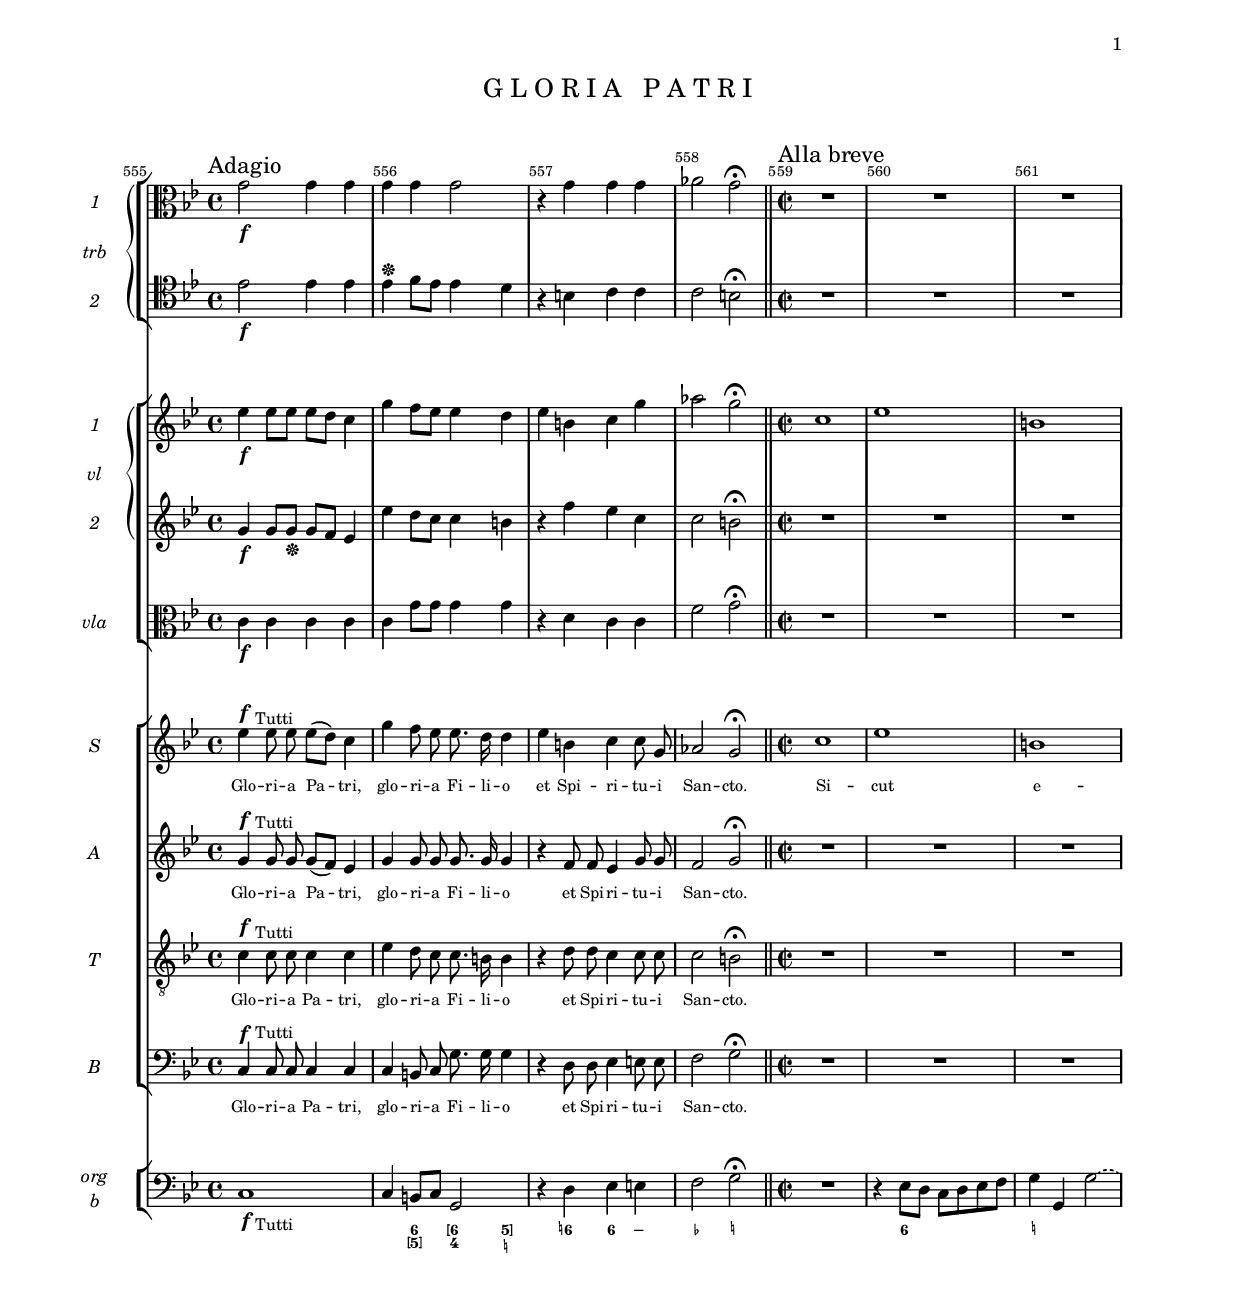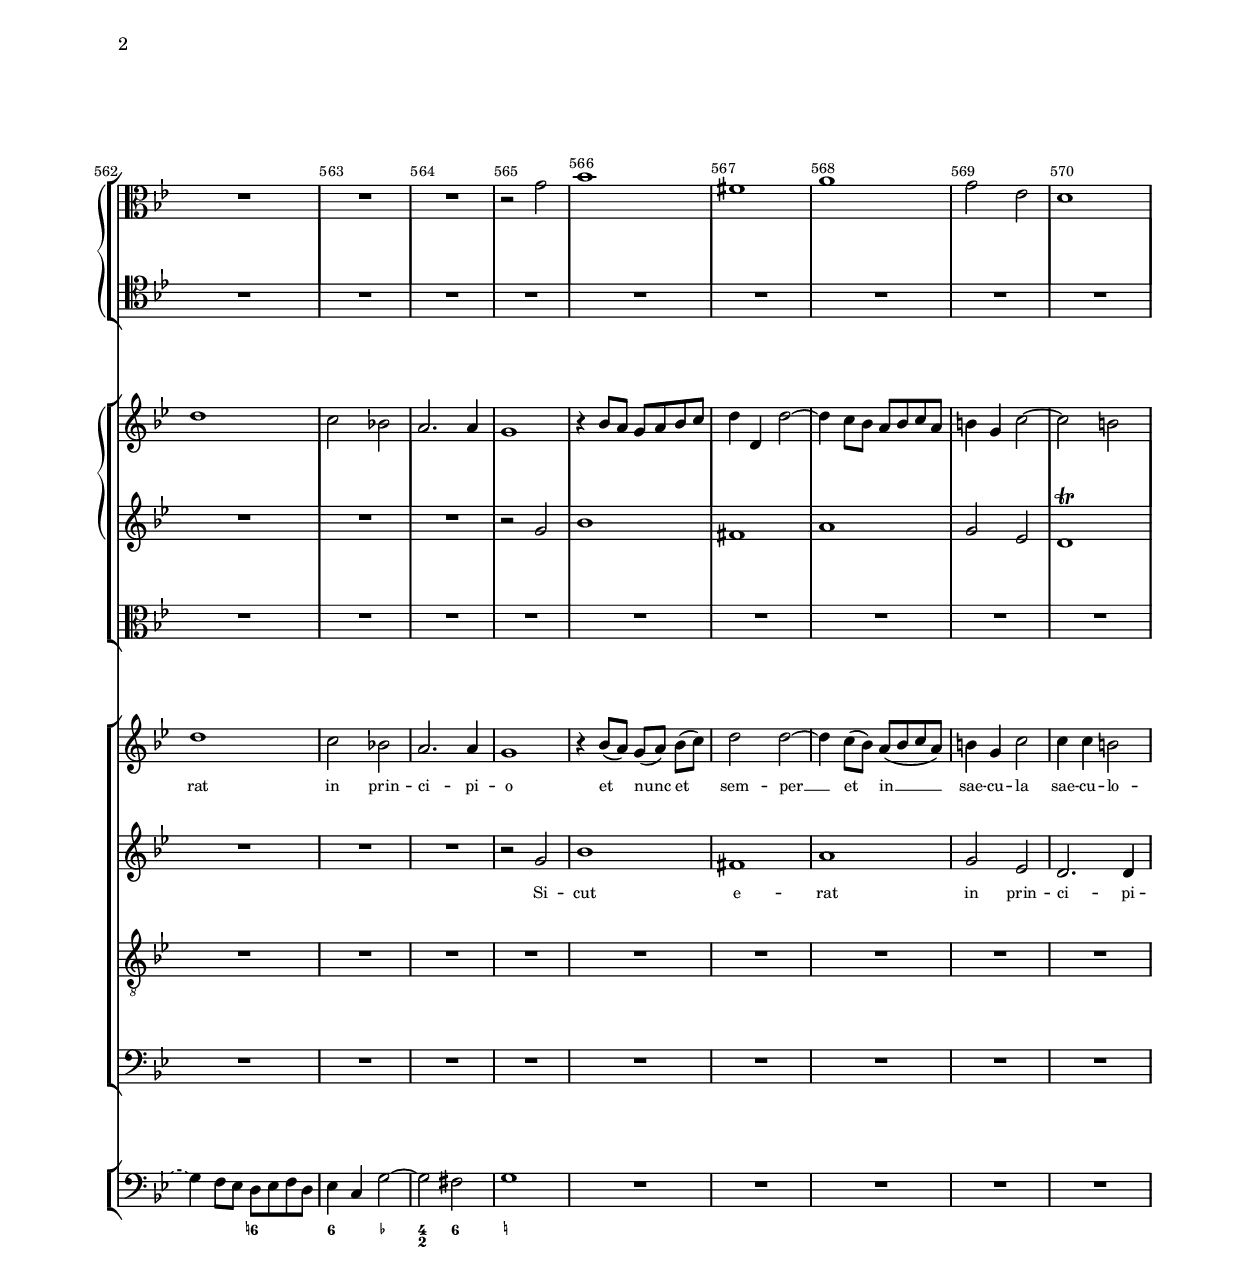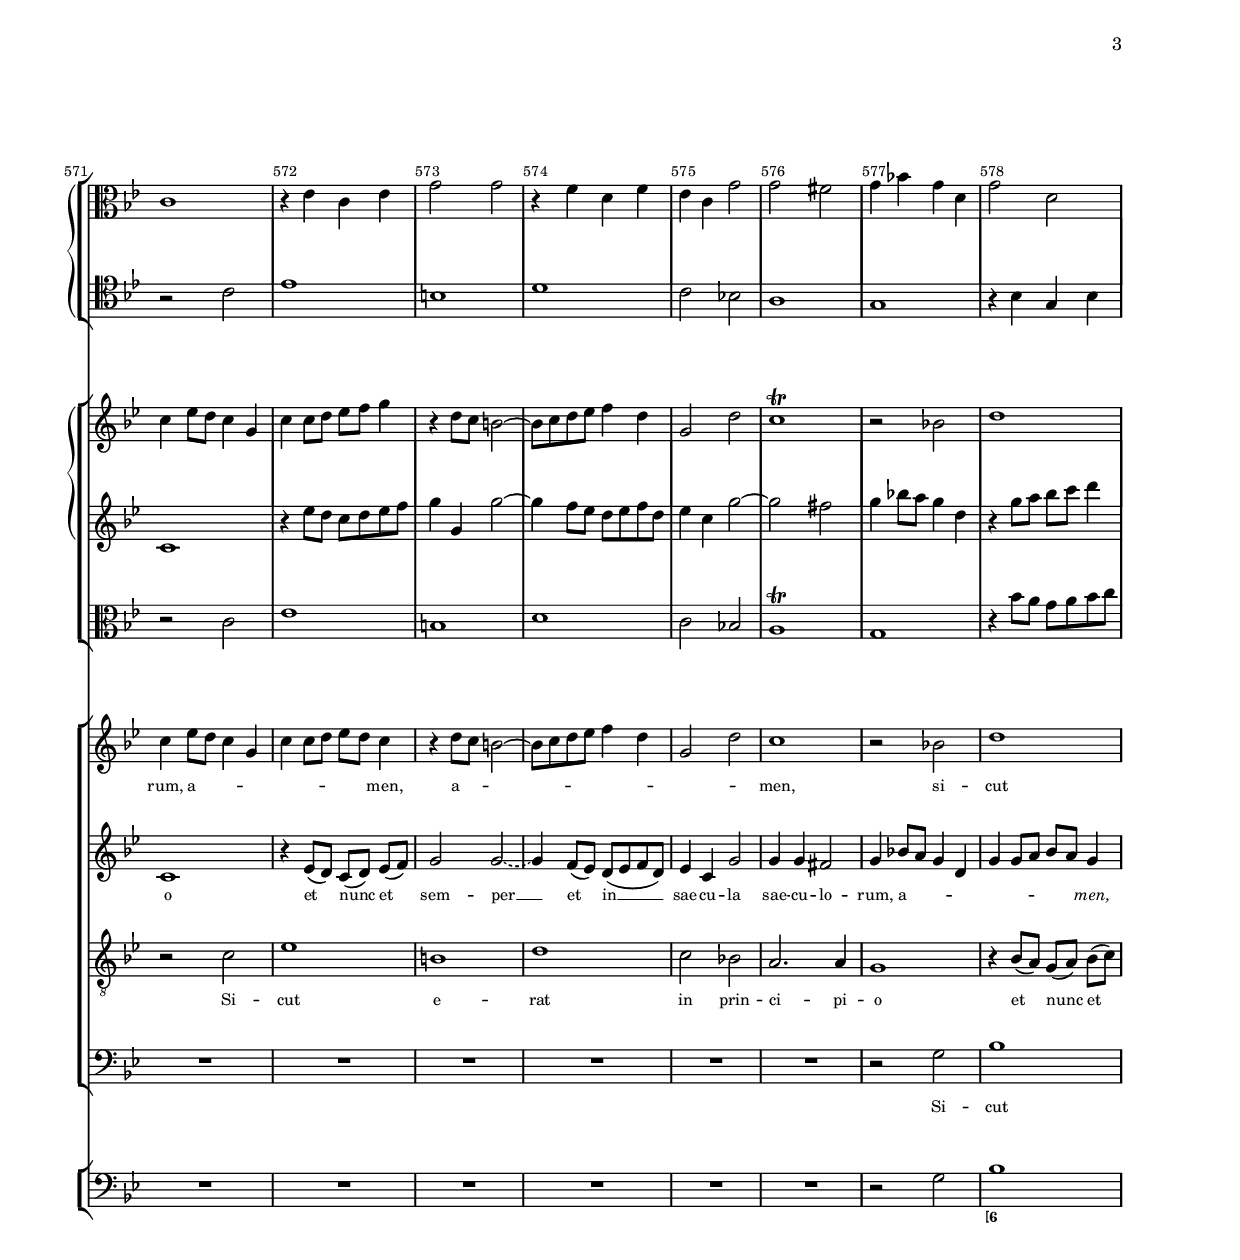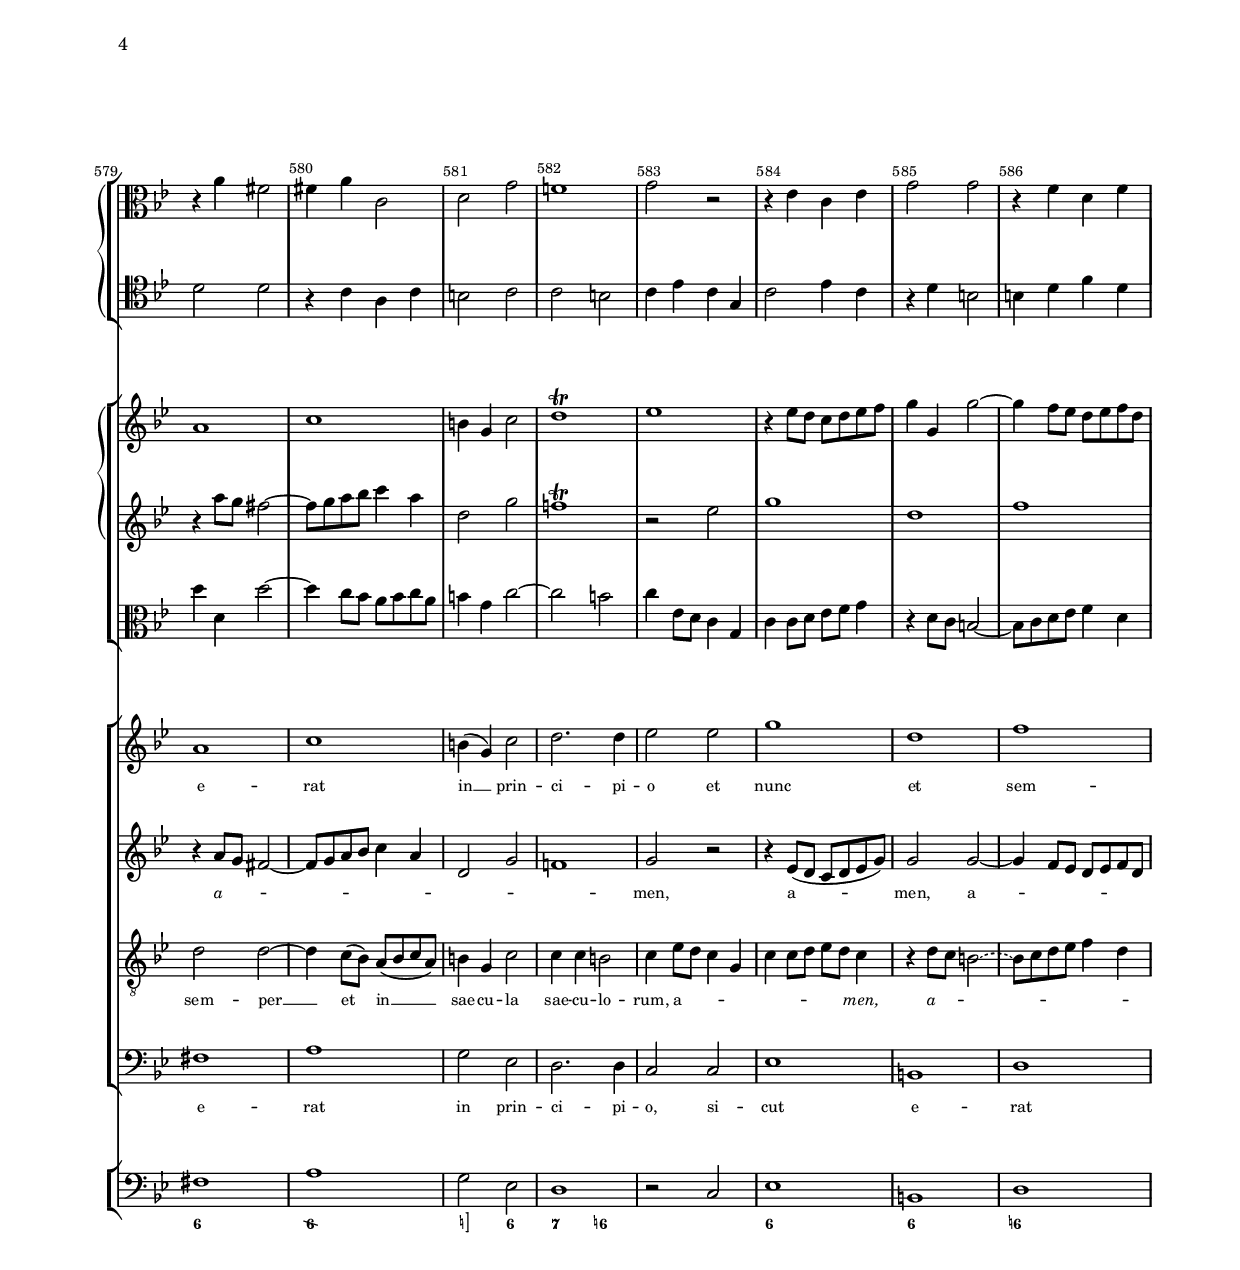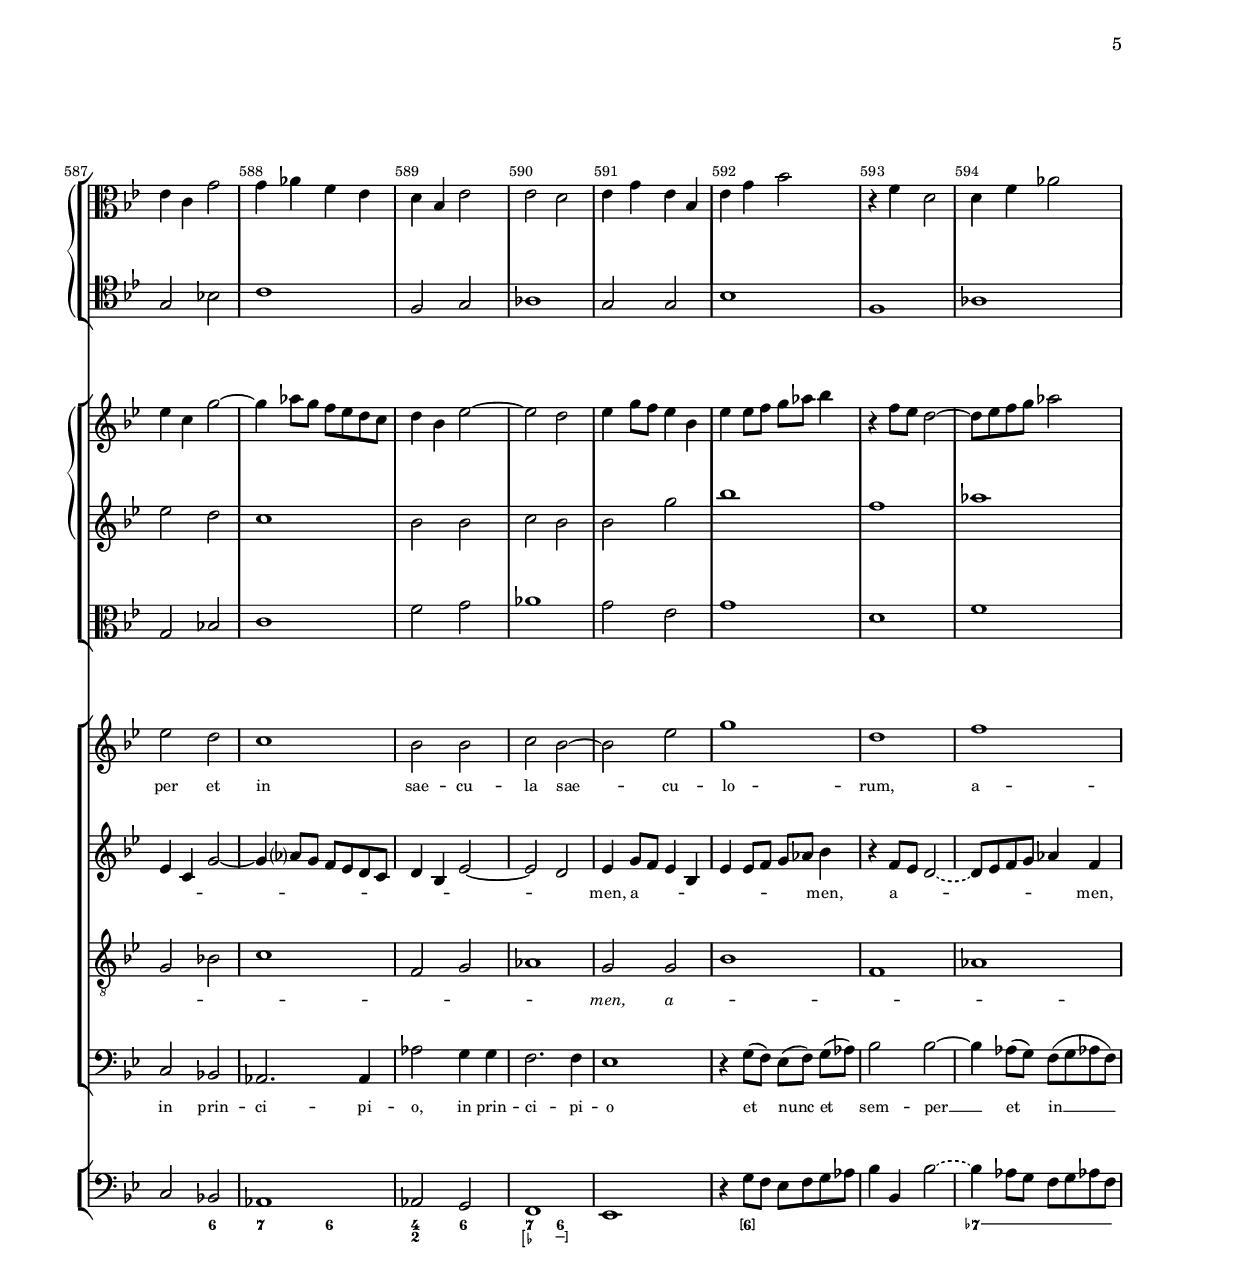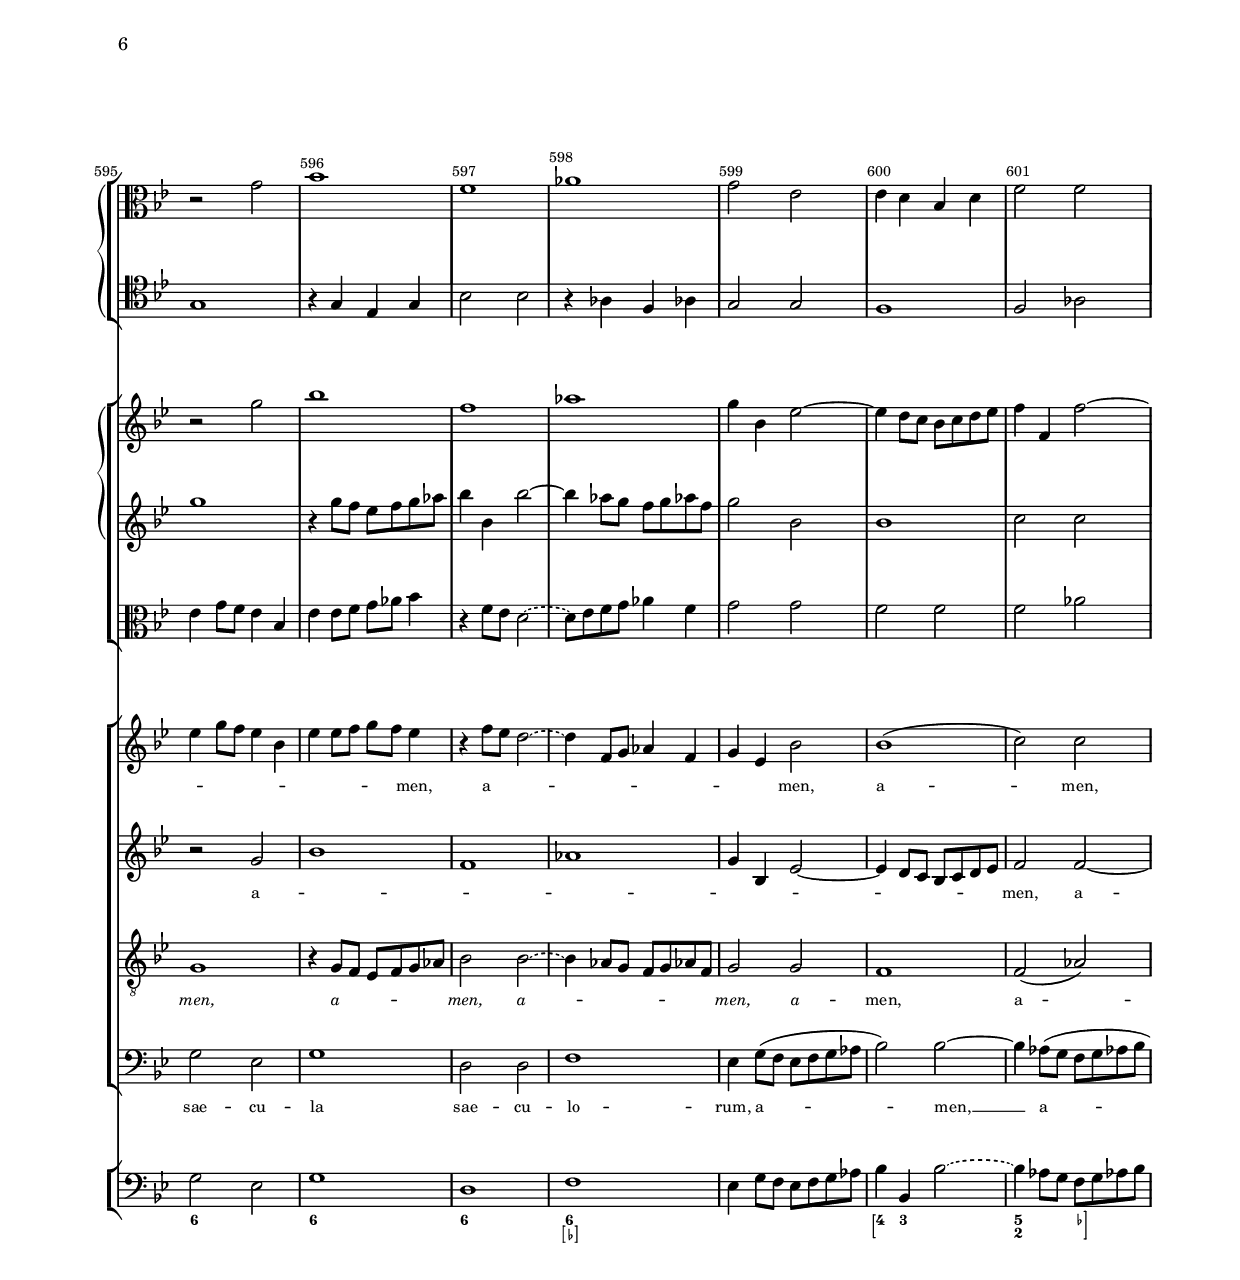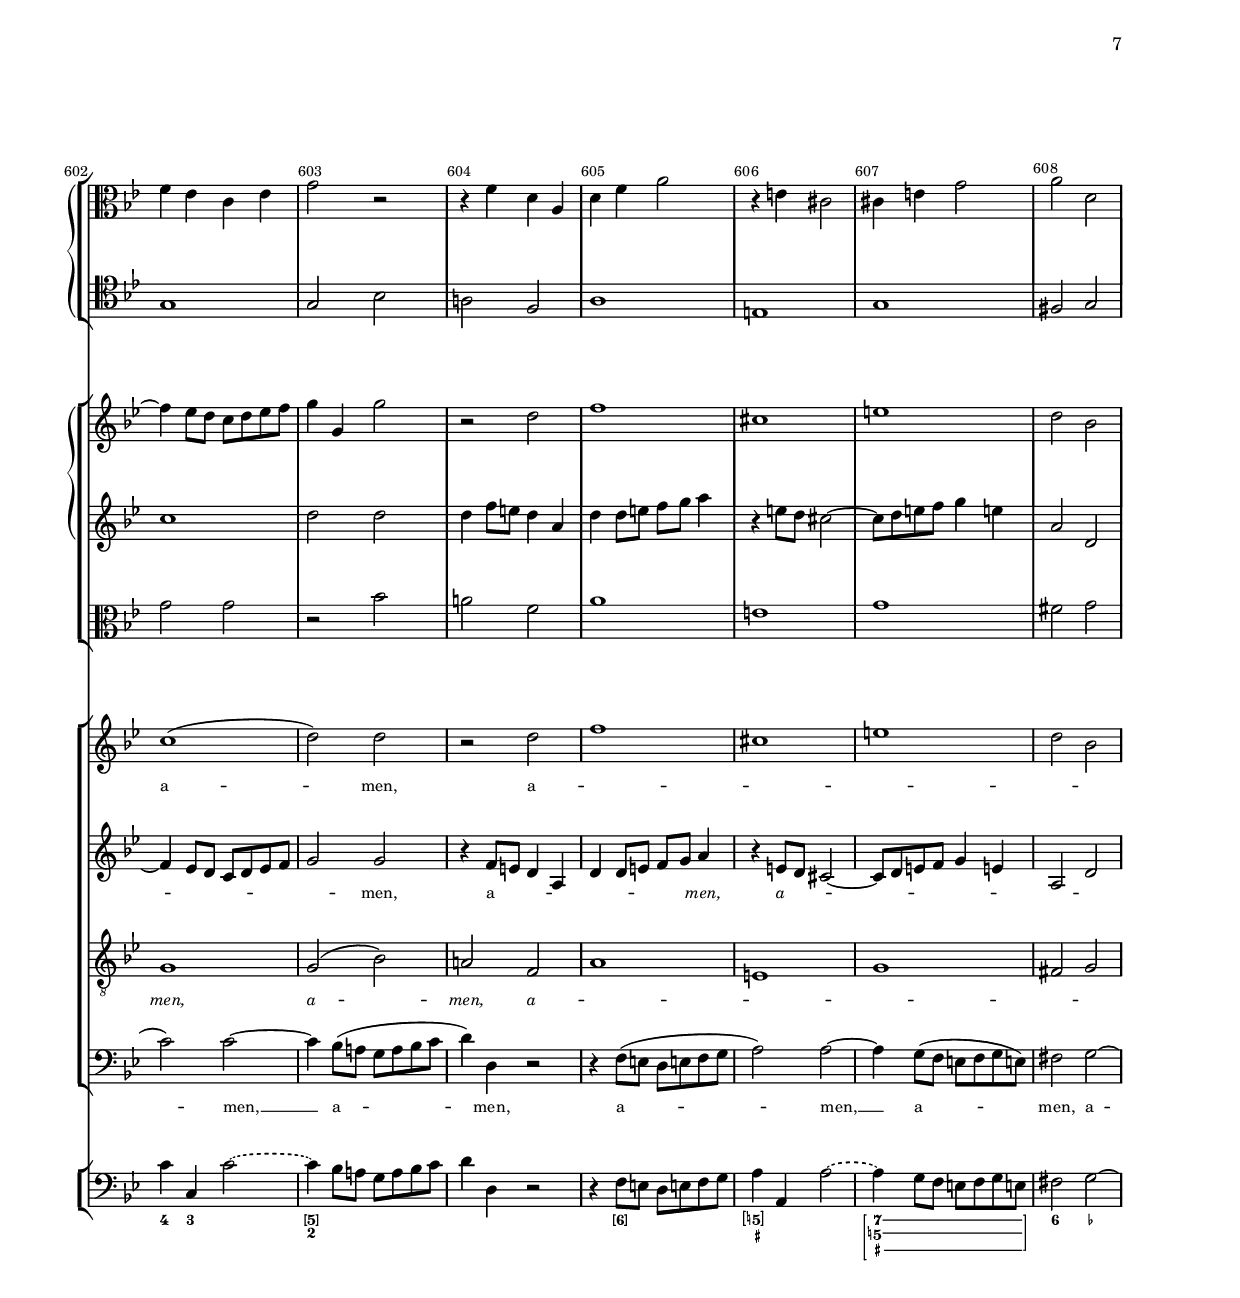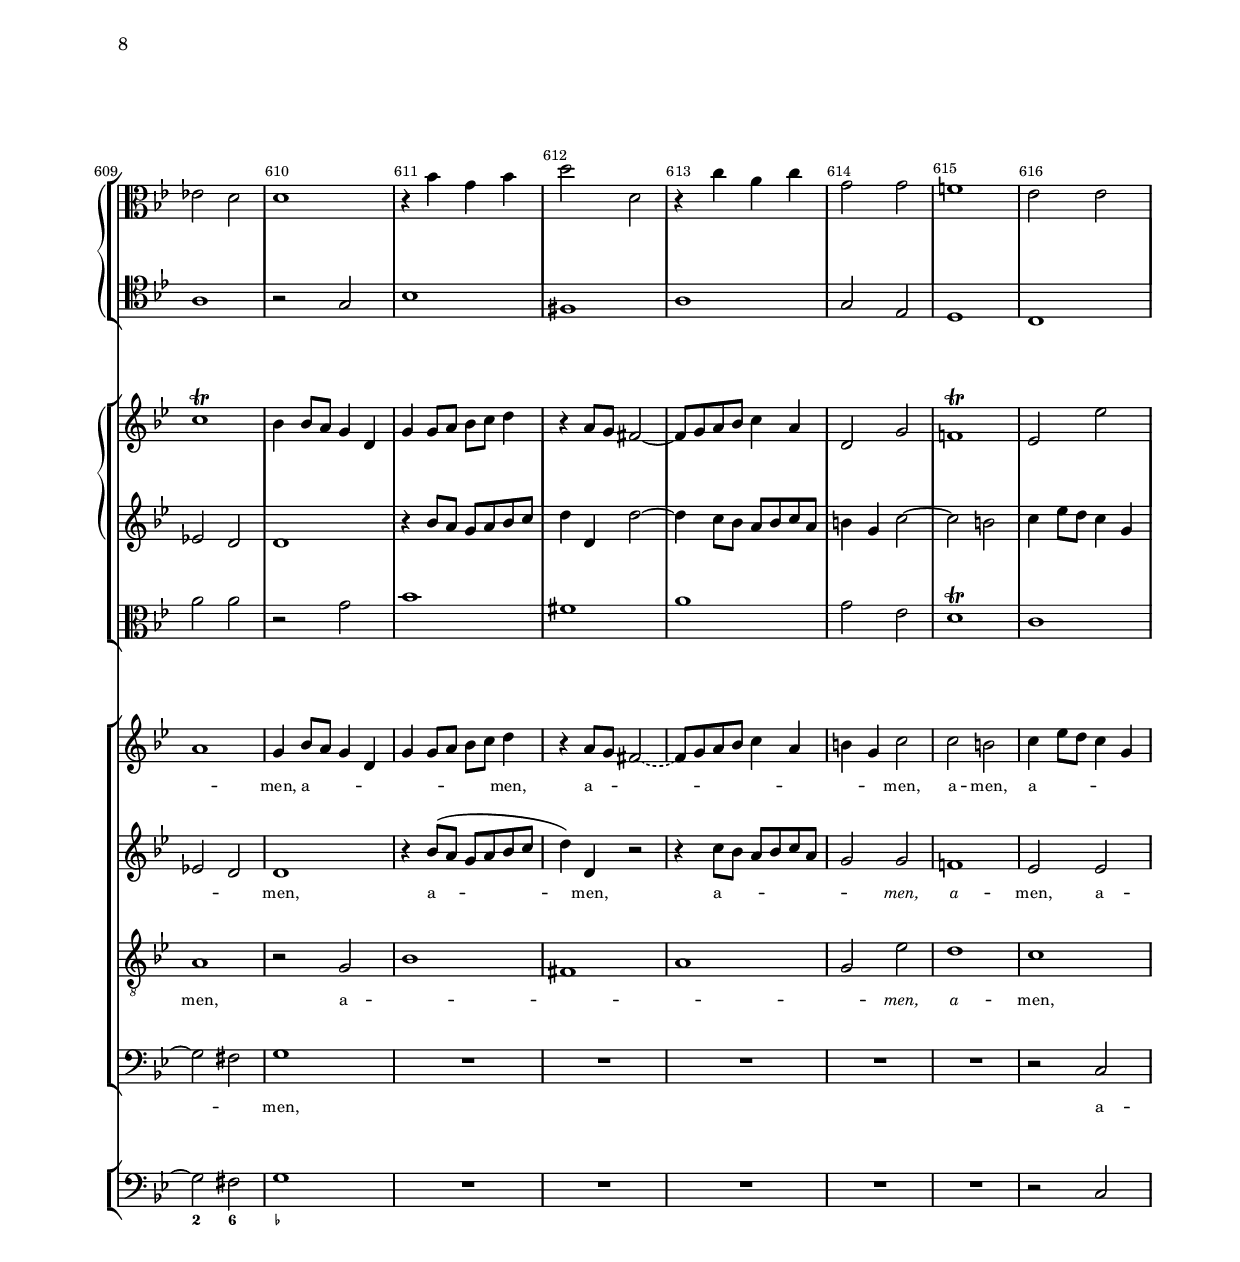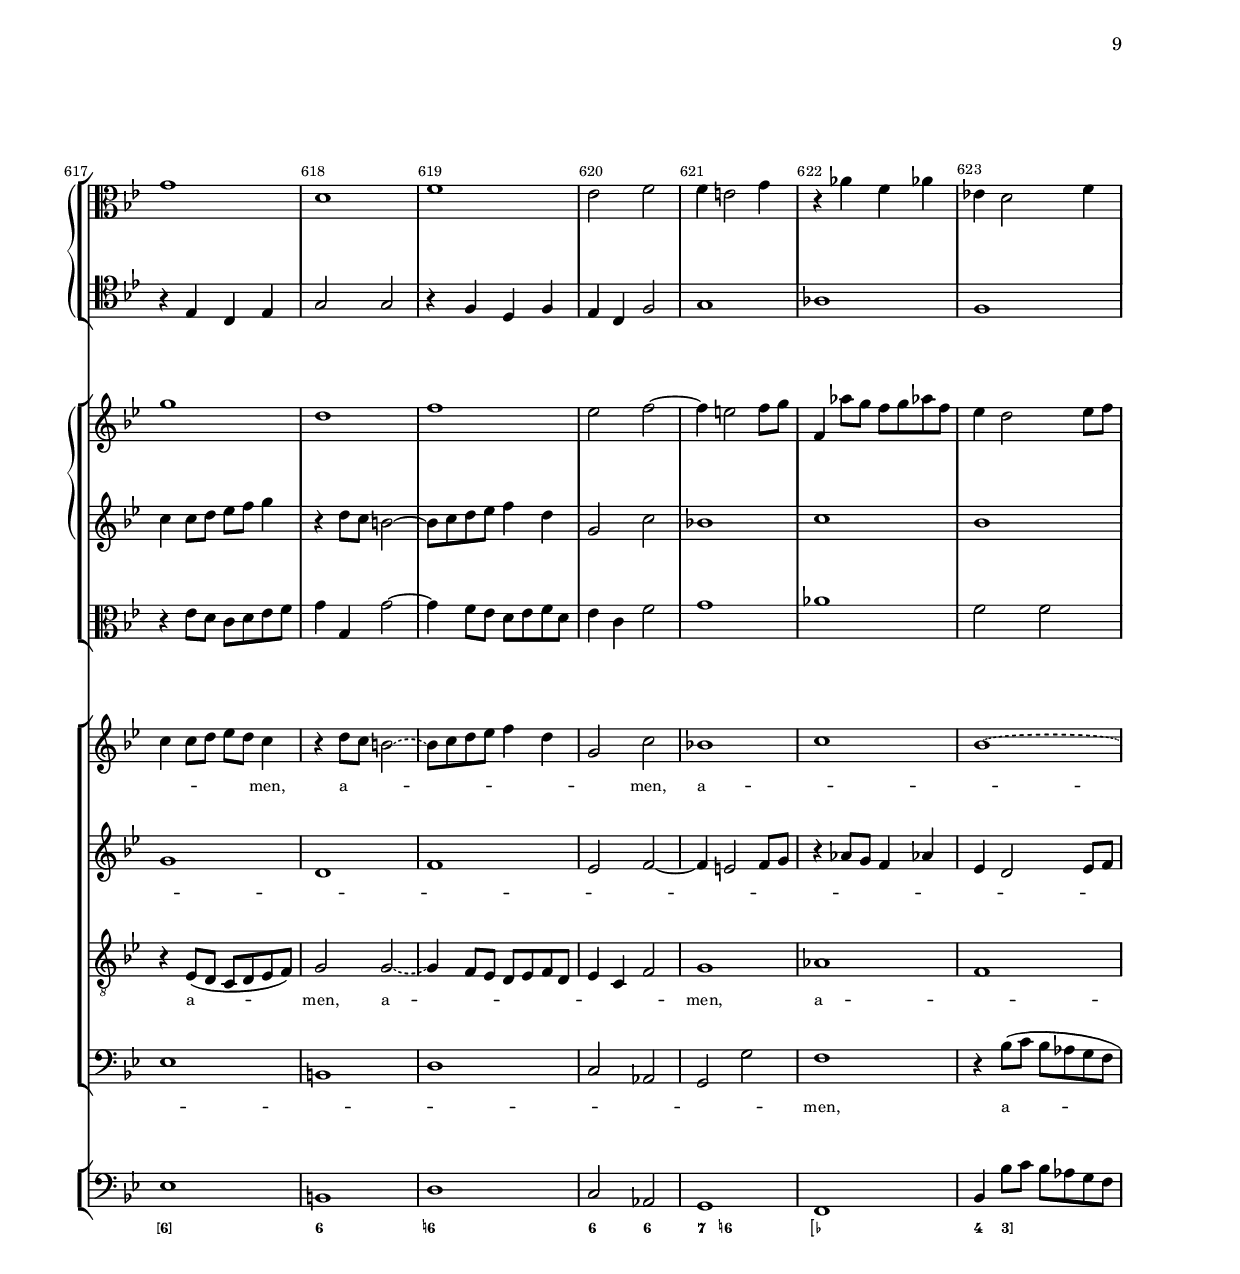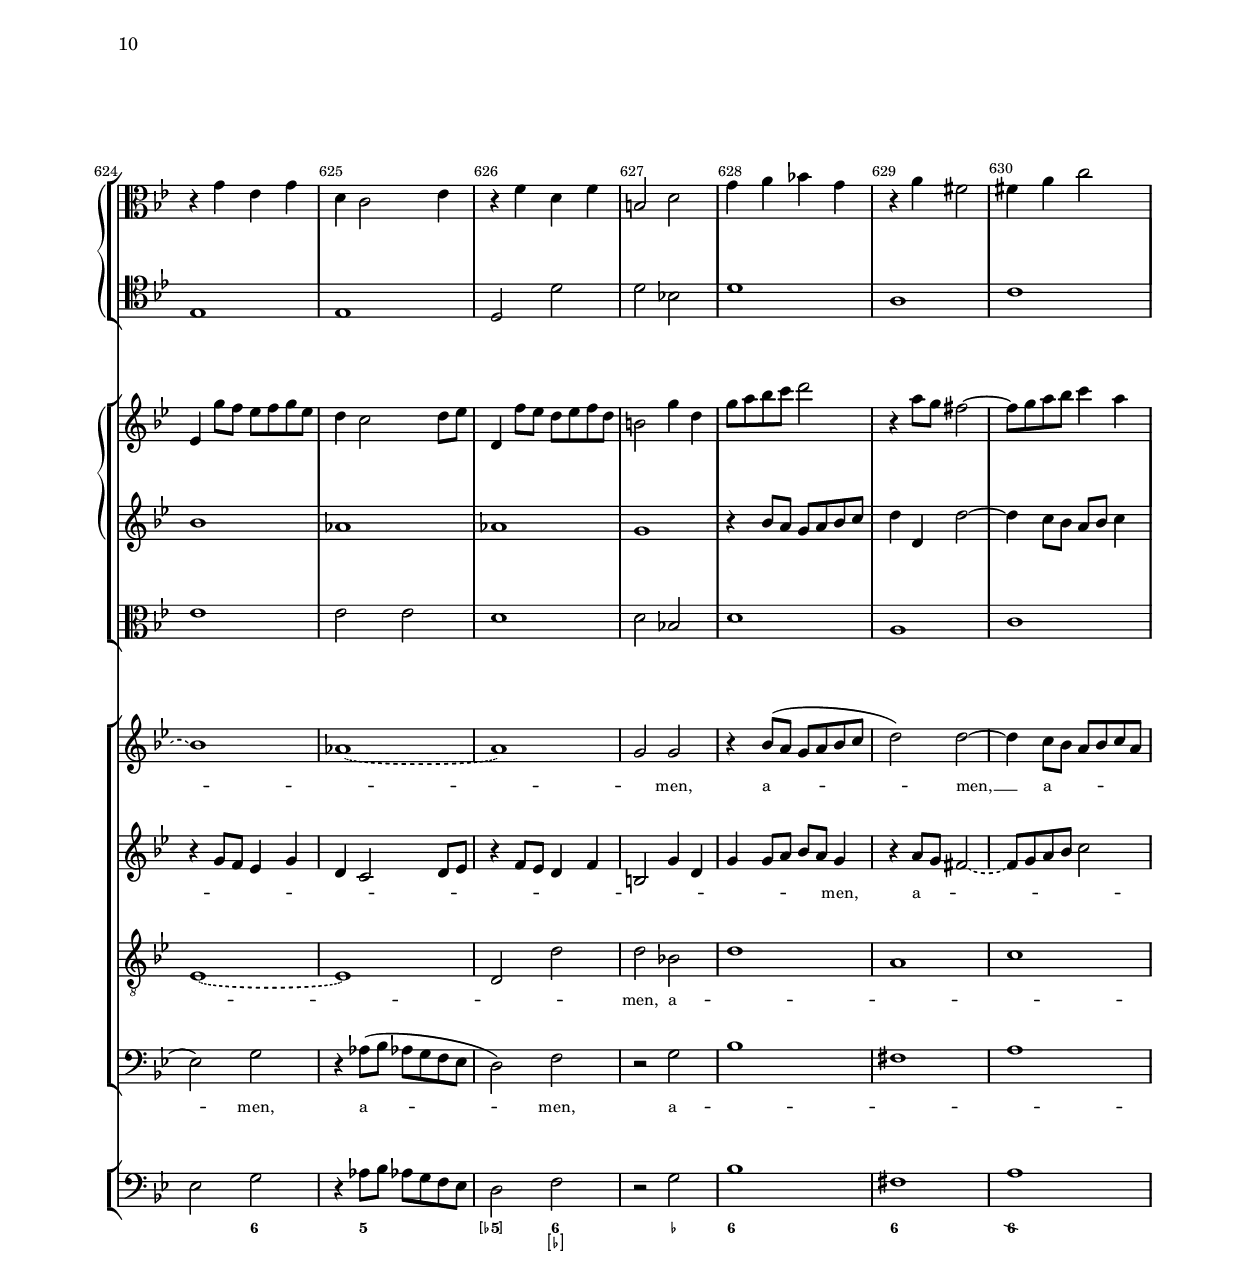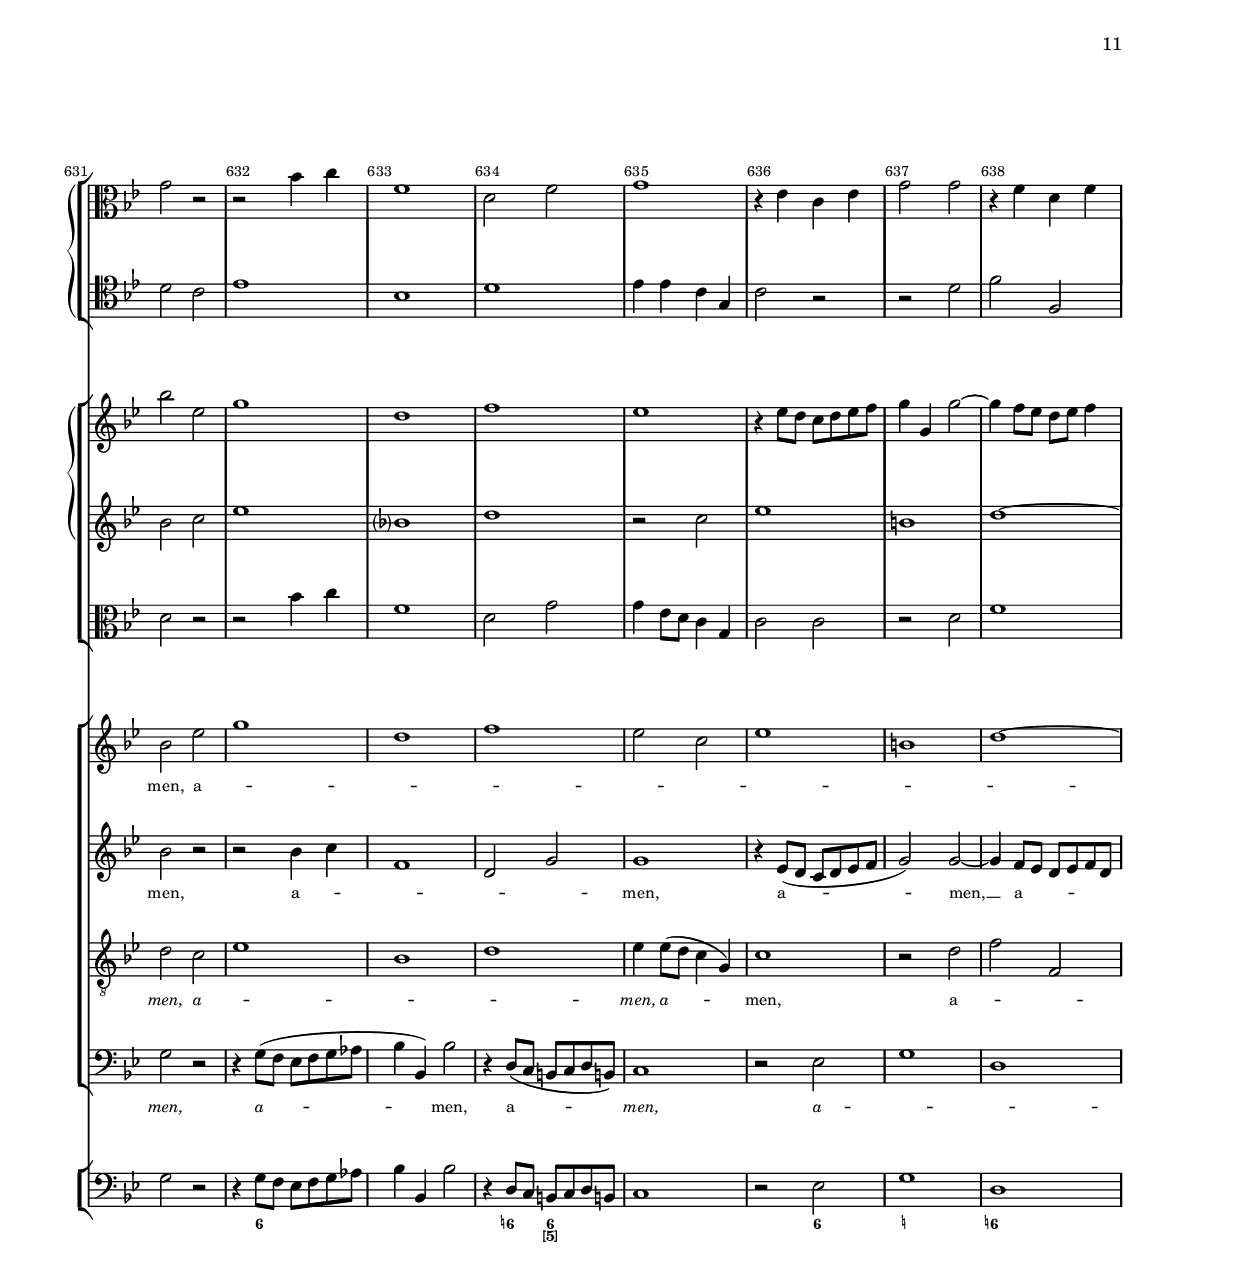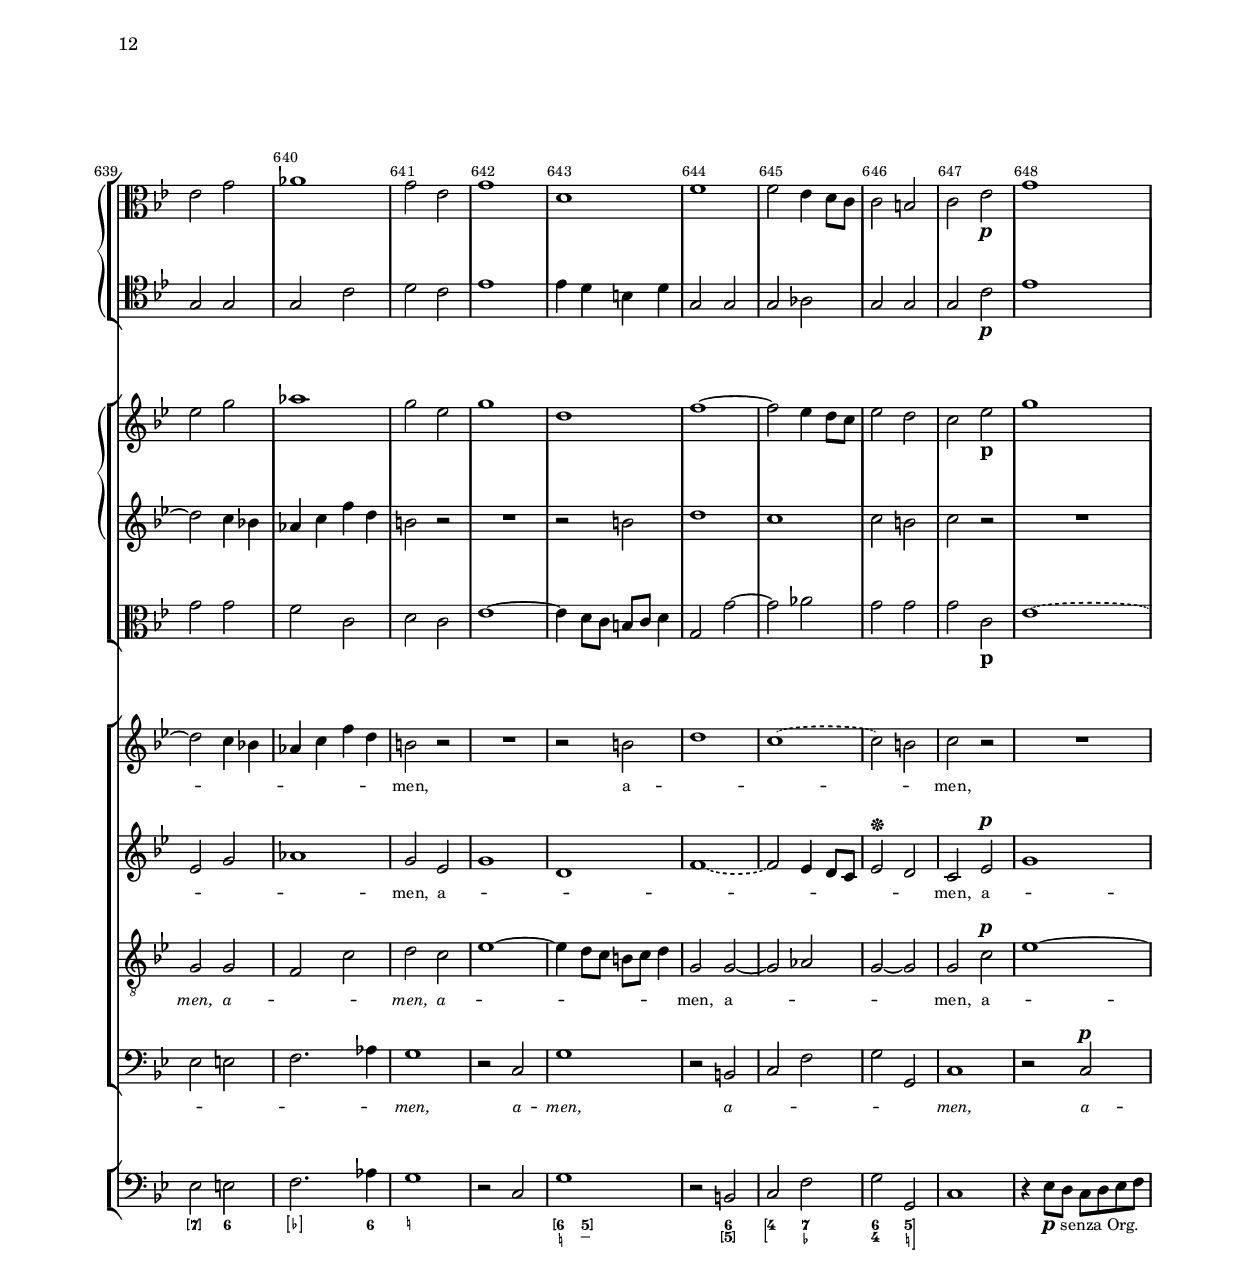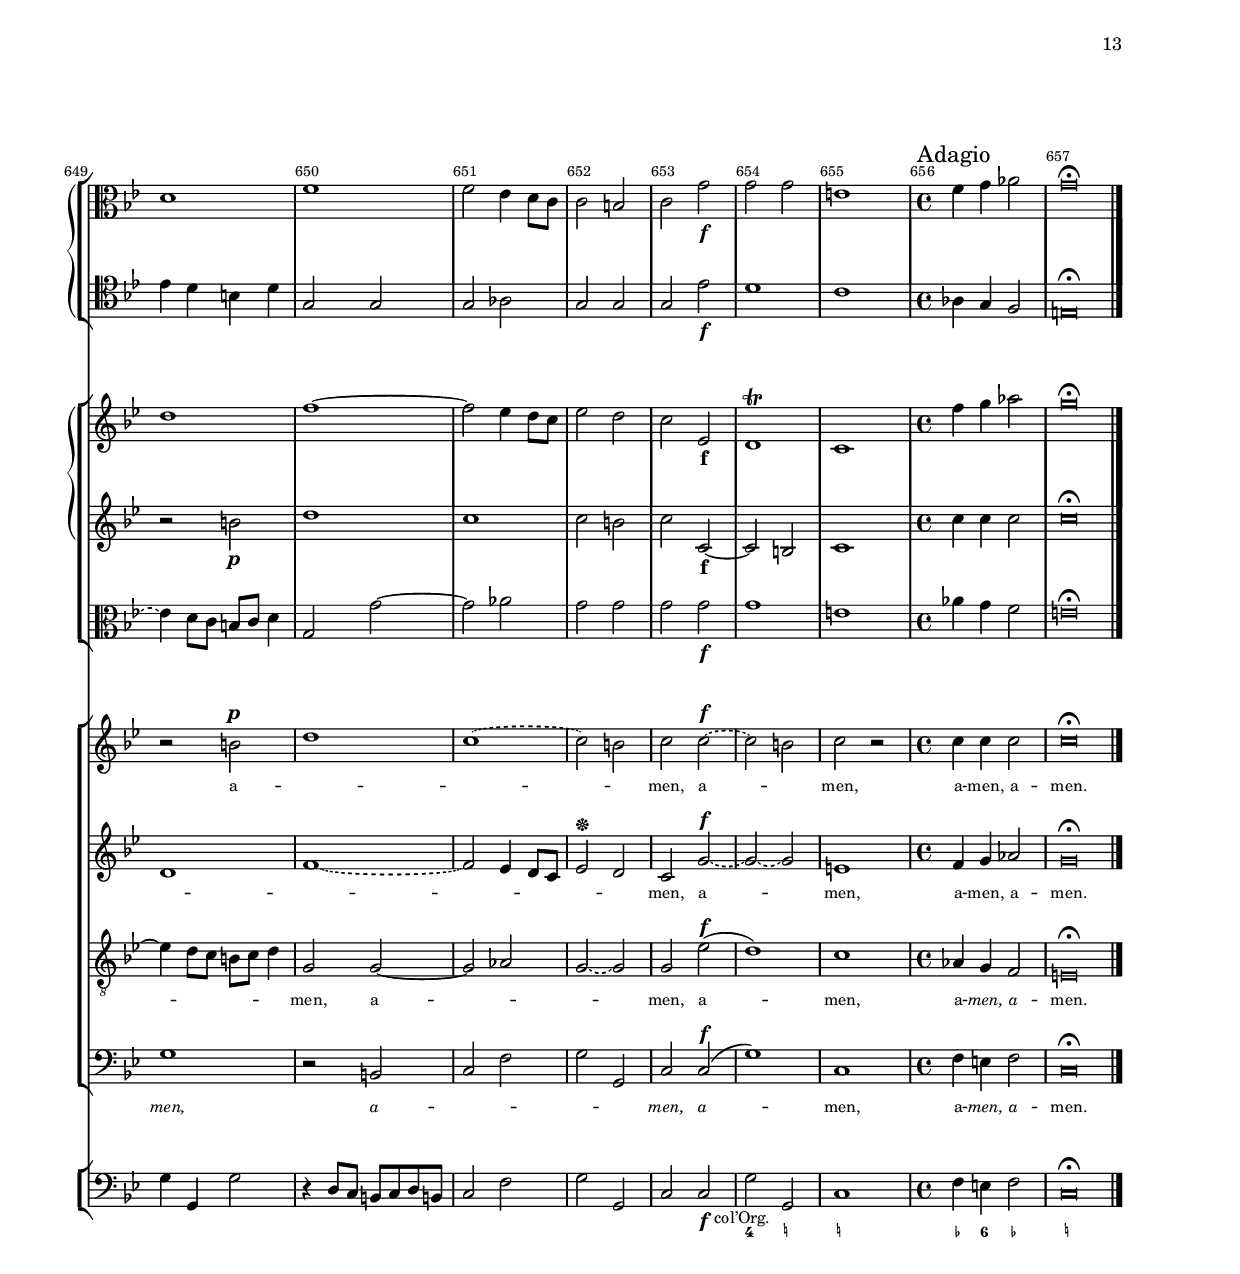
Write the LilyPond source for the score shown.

\version "2.22.0"

\include "../definitions.ly"

\paper {
  % #(set-paper-size "a4landscape")
  % top-margin = 1\cm
  % bottom-margin = .5\cm
  % outer-margin = 2\cm
  % inner-margin = 1.5\cm
  % indent = 1\cm
  % #(define (page-post-process layout pages) (ly:create-toc-file layout pages))
  % #(define (page-post-process layout pages) (ly:create-ref-file layout pages))
}

#(set-global-staff-size 15.87)

\book {
  % \bookpart {
  %   \header {
  %     title = "M I S E R E R E"
  %   }
  %   \paper { indent = 3\cm }
  %   \tocSection "1" "Miserere"
  %   \score {
  %     <<
  %       \new StaffGroup <<
  %         \new GrandStaff <<
  %           \set GrandStaff.instrumentName = "Trombone"
  %           \new Staff {
  %             \set Staff.instrumentName = "I"
  %             \MiserereTromboneI
  %           }
  %           \new Staff {
  %             \set Staff.instrumentName = "II"
  %             \MiserereTromboneII
  %           }
  %         >>
  %       >>
  %       \new StaffGroup <<
  %         \new GrandStaff \with { \smallGroupDistance } <<
  %           \set GrandStaff.instrumentName = "Violino"
  %           \new Staff {
  %             \set Staff.instrumentName = "I"
  %             \MiserereViolinoI
  %           }
  %           \new Staff {
  %             \set Staff.instrumentName = "II"
  %             \MiserereViolinoII
  %           }
  %         >>
  %         \new Staff {
  %           \set Staff.instrumentName = "Viola"
  %           \MiserereViola
  %         }
  %       >>
  %       \new ChoirStaff <<
  %         \new Staff {
  %           \set Staff.instrumentName = \SopranoIncipit
  %           \override Staff.InstrumentName.self-alignment-Y = ##f
  %           \override Staff.InstrumentName.self-alignment-X = #RIGHT
  %           \new Voice = "Soprano" { \dynamicUp \MiserereSopranoNotes }
  %         }
  %         \new Lyrics \lyricsto Soprano \MiserereSopranoLyrics
  %
  %         \new Staff {
  %           \set Staff.instrumentName = \AltoIncipit
  %           \override Staff.InstrumentName.self-alignment-Y = ##f
  %           \override Staff.InstrumentName.self-alignment-X = #RIGHT
  %           \new Voice = "Alto" { \dynamicUp \MiserereAltoNotes }
  %         }
  %         \new Lyrics \lyricsto Alto \MiserereAltoLyrics
  %
  %         \new Staff {
  %           \set Staff.instrumentName = \TenoreIncipit
  %           \override Staff.InstrumentName.self-alignment-Y = ##f
  %           \override Staff.InstrumentName.self-alignment-X = #RIGHT
  %           \new Voice = "Tenore" { \dynamicUp \MiserereTenoreNotes }
  %         }
  %         \new Lyrics \lyricsto Tenore \MiserereTenoreLyrics
  %
  %         \new Staff {
  %           \set Staff.instrumentName = "Basso"
  %           \new Voice = "Basso" { \dynamicUp \MiserereBassoNotes }
  %         }
  %         \new Lyrics \lyricsto Basso \MiserereBassoLyrics
  %       >>
  %       \new StaffGroup <<
  %         \new Staff {
  %           \set Staff.instrumentName = \markup \center-column { "Organo" "e Bassi" }
  %           % \transpose c c,
  %           \MiserereOrgano
  %         }
  %       >>
  %       \new FiguredBass { \MiserereBassFigures }
  %     >>
  %     \layout { }
  %     \midi { \tempo 4 = 65 }
  %   }
  % }
  % \bookpart {
  %   \header {
  %     title = "Q U O N I A M   I N I Q U I T A T E M"
  %   }
  %   \tocSubsection "1.2" "Quoniam iniquitatem"
  %   \paper { systems-per-page = #3 }
  %   \score {
  %     <<
  %       \new ChoirStaff <<
  %         \new Staff {
  %           \set Staff.instrumentName = "A"
  %           \new Voice = "Alto" { \dynamicUp \QuoniamAltoNotes }
  %         }
  %         \new Lyrics \lyricsto Alto \QuoniamAltoLyrics
  %
  %         \new Staff {
  %           \set Staff.instrumentName = "T"
  %           \new Voice = "Tenore" { \dynamicUp \QuoniamTenoreNotes }
  %         }
  %         \new Lyrics \lyricsto Tenore \QuoniamTenoreLyrics
  %
  %         \new Staff {
  %           \set Staff.instrumentName = "B"
  %           \new Voice = "Basso" { \dynamicUp \QuoniamBassoNotes }
  %         }
  %         \new Lyrics \lyricsto Basso \QuoniamBassoLyrics
  %       >>
  %       \new StaffGroup <<
  %         \new Staff {
  %           \set Staff.instrumentName = \markup \center-column { "org" "b" }
  %           % \transpose c c,
  %           \QuoniamOrgano
  %         }
  %       >>
  %       \new FiguredBass { \QuoniamBassFigures }
  %     >>
  %     \layout { }
  %     \midi { \tempo 2 = 110 }
  %   }
  % }
  % \bookpart {
  %   \header {
  %     subtitle = "T I B I   S O L I   P E C C A V I"
  %   }
  %   \tocSubsection "1.3" "Tibi soli peccavi"
  %   \score {
  %     <<
  %       \new Staff {
  %         \set Staff.instrumentName = \markup \center-column { "cor da" "caccia" "(Es)" }
  %         % \transpose c es
  %         \TibiCorno
  %       }
  %       \new StaffGroup <<
  %         \new GrandStaff \with { \smallGroupDistance } <<
  %           \set GrandStaff.instrumentName = "vl"
  %           \new Staff {
  %             \set Staff.instrumentName = "1"
  %             \TibiViolinoI
  %           }
  %           \new Staff {
  %             \set Staff.instrumentName = "2"
  %             \TibiViolinoII
  %           }
  %         >>
  %         \new Staff {
  %           \set Staff.instrumentName = "vla"
  %           \TibiViola
  %         }
  %       >>
  %       \new ChoirStaff <<
  %         \new Staff {
  %           \set Staff.instrumentName = "S"
  %           \new Voice = "Soprano" { \dynamicUp \TibiSopranoNotes }
  %         }
  %         \new Lyrics \lyricsto Soprano \TibiSopranoLyrics
  %
  %         \new Staff {
  %           \set Staff.instrumentName = "A"
  %           \new Voice = "Alto" { \dynamicUp \TibiAltoNotes }
  %         }
  %         \new Lyrics \lyricsto Alto \TibiAltoLyrics
  %
  %         \new Staff {
  %           \set Staff.instrumentName = "T"
  %           \new Voice = "Tenore" { \dynamicUp \TibiTenoreNotes }
  %         }
  %         \new Lyrics \lyricsto Tenore \TibiTenoreLyrics
  %
  %         \new Staff {
  %           \set Staff.instrumentName = "B"
  %           \new Voice = "Basso" { \dynamicUp \TibiBassoNotes }
  %         }
  %         \new Lyrics \lyricsto Basso \TibiBassoLyrics
  %       >>
  %       \new StaffGroup <<
  %         \new Staff {
  %           \set Staff.instrumentName = \markup \center-column { "org" "b" }
  %           % \transpose c c,
  %           \TibiOrgano
  %         }
  %       >>
  %       \new FiguredBass { \TibiBassFigures }
  %     >>
  %     \layout { }
  %     \midi { \tempo 4 = 65 }
  %   }
  % }
  % \bookpart {
  %   \header {
  %     title = "A V E R T E   F A C I E M   T U A M"
  %   }
  %   \tocSubsection "1.4" "Averte faciem tuam"
  %   \score {
  %     <<
  %       \new StaffGroup <<
  %         \new GrandStaff <<
  %           \set GrandStaff.instrumentName = "trb"
  %           \new Staff {
  %             \set Staff.instrumentName = "1"
  %             \AverteTromboneI
  %           }
  %           \new Staff {
  %             \set Staff.instrumentName = "2"
  %             \AverteTromboneII
  %           }
  %         >>
  %       >>
  %       \new StaffGroup <<
  %         \new GrandStaff \with { \smallGroupDistance } <<
  %           \set GrandStaff.instrumentName = "vl"
  %           \new Staff {
  %             \set Staff.instrumentName = "1"
  %             \AverteViolinoI
  %           }
  %           \new Staff {
  %             \set Staff.instrumentName = "2"
  %             \AverteViolinoII
  %           }
  %         >>
  %         \new Staff {
  %           \set Staff.instrumentName = "vla"
  %           \AverteViola
  %         }
  %       >>
  %       \new ChoirStaff <<
  %         \new Staff {
  %           \set Staff.instrumentName = "S"
  %           \new Voice = "Soprano" { \dynamicUp \AverteSopranoNotes }
  %         }
  %         \new Lyrics \lyricsto Soprano \AverteSopranoLyrics
  %
  %         \new Staff {
  %           \set Staff.instrumentName = "A"
  %           \new Voice = "Alto" { \dynamicUp \AverteAltoNotes }
  %         }
  %         \new Lyrics \lyricsto Alto \AverteAltoLyrics
  %
  %         \new Staff {
  %           \set Staff.instrumentName = "T"
  %           \new Voice = "Tenore" { \dynamicUp \AverteTenoreNotes }
  %         }
  %         \new Lyrics \lyricsto Tenore \AverteTenoreLyrics
  %
  %         \new Staff {
  %           \set Staff.instrumentName = "B"
  %           \new Voice = "Basso" { \dynamicUp \AverteBassoNotes }
  %         }
  %         \new Lyrics \lyricsto Basso \AverteBassoLyrics
  %       >>
  %       \new StaffGroup <<
  %         \new Staff {
  %           \set Staff.instrumentName = \markup \center-column { "org" "b" }
  %           % \transpose c c,
  %           \AverteOrgano
  %         }
  %       >>
  %       \new FiguredBass { \AverteBassFigures }
  %     >>
  %     \layout { }
  %     \midi { \tempo 4 = 65 }
  %   }
  % }
  % \bookpart {
  %   \header {
  %     title = "R E D D E   M I H I   L A E T I T I A M"
  %   }
  %   \tocSubsection "1.5" "Redde mihi laetitiam"
  %   \paper { systems-per-page = #3 }
  %   \score {
  %     <<
  %       \new Staff {
  %         \set Staff.instrumentName = \markup \center-column { "clno" "(C)" }
  %         \ReddeClarino
  %       }
  %       \new ChoirStaff <<
  %         \new Staff {
  %           \set Staff.instrumentName = "S"
  %           \new Voice = "Soprano" { \dynamicUp \ReddeSopranoNotes }
  %         }
  %         \new Lyrics \lyricsto Soprano \ReddeSopranoLyrics
  %
  %         \new Staff {
  %           \set Staff.instrumentName = "A"
  %           \new Voice = "Alto" { \dynamicUp \ReddeAltoNotes }
  %         }
  %         \new Lyrics \lyricsto Alto \ReddeAltoLyrics
  %       >>
  %       \new StaffGroup <<
  %         \new Staff {
  %           \set Staff.instrumentName = \markup \center-column { "org" "b" }
  %           % \transpose c c,
  %           \ReddeOrgano
  %         }
  %       >>
  %       \new FiguredBass { \ReddeBassFigures }
  %     >>
  %     \layout { }
  %     \midi { \tempo 4. = 60 }
  %   }
  % }
  % \bookpart {
  %   \header {
  %     title = "Q U O N I A M   S I   V O L U I S S E S"
  %   }
  %   \tocSubsection "1.6" "Quoniam si voluisses"
  %   \paper {
  %     system-system-spacing.basic-distance = #25
  %     system-system-spacing.minimum-distance = #25
  %     systems-per-page = #2
  %   }
  %   \score {
  %     <<
  %       \new ChoirStaff <<
  %         \new Staff {
  %           \set Staff.instrumentName = "S"
  %           \new Voice = "Soprano" { \dynamicUp \SiSopranoNotes }
  %         }
  %         \new Lyrics \lyricsto Soprano \SiSopranoLyrics
  %
  %         \new Staff {
  %           \set Staff.instrumentName = "A"
  %           \new Voice = "Alto" { \dynamicUp \SiAltoNotes }
  %         }
  %         \new Lyrics \lyricsto Alto \SiAltoLyrics
  %
  %         \new Staff {
  %           \set Staff.instrumentName = "T"
  %           \new Voice = "Tenore" { \dynamicUp \SiTenoreNotes }
  %         }
  %         \new Lyrics \lyricsto Tenore \SiTenoreLyrics
  %
  %         \new Staff {
  %           \set Staff.instrumentName = "B"
  %           \new Voice = "Basso" { \dynamicUp \SiBassoNotes }
  %         }
  %         \new Lyrics \lyricsto Basso \SiBassoLyrics
  %       >>
  %       \new StaffGroup <<
  %         \new Staff {
  %           \set Staff.instrumentName = \markup \center-column { "org" "b" }
  %           % \transpose c c,
  %           \SiOrgano
  %         }
  %       >>
  %       \new FiguredBass { \SiBassFigures }
  %     >>
  %     \layout { }
  %     \midi { \tempo 4 = 75 }
  %   }
  % }
  % \bookpart {
  %   \header {
  %     title = "B E N I G N E   F A C"
  %   }
  %   \tocSubsection "1.7" "Benigne fac"
  %   \paper { systems-per-page = #2 }
  %   \score {
  %     <<
  %       \new StaffGroup <<
  %         \new GrandStaff \with { \smallGroupDistance } <<
  %           \set GrandStaff.instrumentName = "vl"
  %           \new Staff {
  %             \set Staff.instrumentName = "1"
  %             \BenigneViolinoI
  %           }
  %           \new Staff {
  %             \set Staff.instrumentName = "2"
  %             \BenigneViolinoII
  %           }
  %         >>
  %         \new Staff {
  %           \set Staff.instrumentName = "vla"
  %           \BenigneViola
  %         }
  %       >>
  %       \new ChoirStaff <<
  %         \new Staff {
  %           \set Staff.instrumentName = "T"
  %           \new Voice = "Tenore" { \dynamicUp \BenigneTenoreNotes }
  %         }
  %         \new Lyrics \lyricsto Tenore \BenigneTenoreLyrics
  %
  %         \new Staff {
  %           \set Staff.instrumentName = "B"
  %           \new Voice = "Basso" { \dynamicUp \BenigneBassoNotes }
  %         }
  %         \new Lyrics \lyricsto Basso \BenigneBassoLyrics
  %       >>
  %       \new StaffGroup <<
  %         \new Staff {
  %           \set Staff.instrumentName = \markup \center-column { "org" "b" }
  %           % \transpose c c,
  %           \BenigneOrgano
  %         }
  %       >>
  %       \new FiguredBass { \BenigneBassFigures }
  %     >>
  %     \layout { }
  %     \midi { \tempo 4 = 80 }
  %   }
  % }
  \bookpart {
    \header {
      title = "G L O R I A   P A T R I"
    }
    \tocSubsection "1.8" "Gloria Patri"
    \score {
      <<
        \new StaffGroup <<
          \new GrandStaff <<
            \set GrandStaff.instrumentName = "trb"
            \new Staff {
              \set Staff.instrumentName = "1"
              \GloriaTromboneI
            }
            \new Staff {
              \set Staff.instrumentName = "2"
              \GloriaTromboneII
            }
          >>
        >>
        \new StaffGroup <<
          \new GrandStaff \with { \smallGroupDistance } <<
            \set GrandStaff.instrumentName = "vl"
            \new Staff {
              \set Staff.instrumentName = "1"
              \GloriaViolinoI
            }
            \new Staff {
              \set Staff.instrumentName = "2"
              \GloriaViolinoII
            }
          >>
          \new Staff {
            \set Staff.instrumentName = "vla"
            \GloriaViola
          }
        >>
        \new ChoirStaff <<
          \new Staff {
            \set Staff.instrumentName = "S"
            \new Voice = "Soprano" { \dynamicUp \GloriaSopranoNotes }
          }
          \new Lyrics \lyricsto Soprano \GloriaSopranoLyrics

          \new Staff {
            \set Staff.instrumentName = "A"
            \new Voice = "Alto" { \dynamicUp \GloriaAltoNotes }
          }
          \new Lyrics \lyricsto Alto \GloriaAltoLyrics

          \new Staff {
            \set Staff.instrumentName = "T"
            \new Voice = "Tenore" { \dynamicUp \GloriaTenoreNotes }
          }
          \new Lyrics \lyricsto Tenore \GloriaTenoreLyrics

          \new Staff {
            \set Staff.instrumentName = "B"
            \new Voice = "Basso" { \dynamicUp \GloriaBassoNotes }
          }
          \new Lyrics \lyricsto Basso \GloriaBassoLyrics
        >>
        \new StaffGroup <<
          \new Staff {
            \set Staff.instrumentName = \markup \center-column { "org" "b" }
            % \transpose c c,
            \GloriaOrgano
          }
        >>
        \new FiguredBass { \GloriaBassFigures }
      >>
      \layout { }
      \midi { \tempo 2 = 120 }
    }
  }
}
